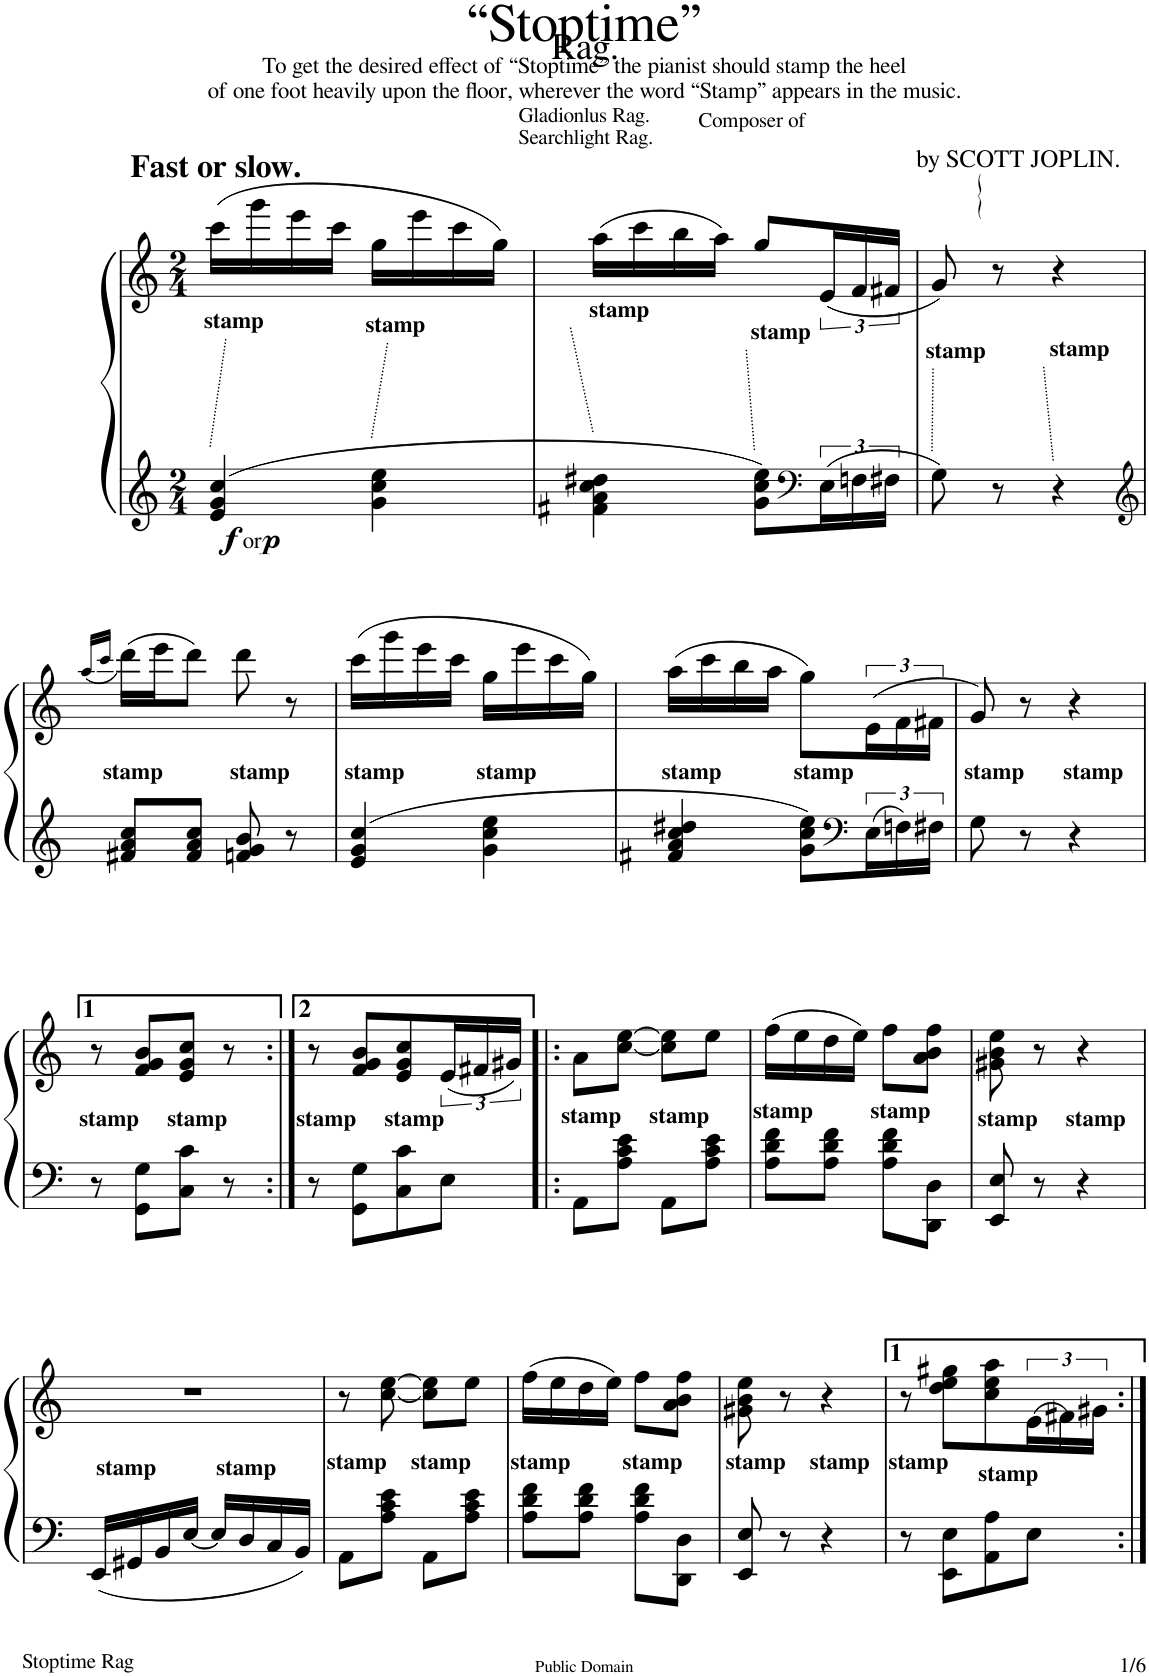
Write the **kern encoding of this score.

**kern	**kern	**dynam
*part1	*part1	*part1
*staff2	*staff1	*staff1/2
*I"Piano	*	*
*I'Pno	*	*
*clefG2	*clefG2	*
*k[]	*k[]	*
*M2/4	*M2/4	*
=1	=1	=1
!	!LO:TX:a:B:t=Fast or slow.	!
!LO:TX:a:B:t=stamp	!	!
!	!	!LO:DY:b=2
!	!	!LO:DY:n=1:b=2
!	!	!LO:DY:n=2:b=2
4e/ 4g/ 4cc/	(16ccc\LL	f other-dynamics p
.	16ggg\	.
.	16eee\	.
.	16ccc\JJ	.
!LO:TX:a:B:t=stamp	!	!
4g\ 4cc\ 4ee\	16gg\LL	.
.	16eee\	.
.	16ccc\	.
.	16gg\JJ)	.
=2	=2	=2
!LO:TX:a:B:t=stamp	!	!
4f#X\ 4a\ 4cc\ 4dd#X\	(16aa\LL	.
.	16ccc\	.
.	16bb\	.
.	16aa\JJ)	.
!LO:TX:a:B:t=stamp	!	!
8g\ 8cc\ 8ee\L	8gg/L	.
*clefF4	*	*
24E\L	(24e/L	.
24Fn\	24f/	.
24F#X\JJ	24f#X/JJ	.
=3	=3	=3
!LO:TX:a:B:t=stamp	!	!
8G\	8g/)	.
8r	8r	.
!LO:TX:a:B:t=stamp	!	!
4r	4r	.
!!LO:LB:g=z
=4	=4	=4
*clefG2	*	*
.	(16qaa/LL	.
.	16qccc/JJ	.
!LO:TX:a:B:t=stamp	!	!
8f#X/ 8a/ 8cc/L	(16ddd\LL)	.
.	16eee\J	.
8f#/ 8a/ 8cc/J	8ddd\J)	.
!LO:TX:a:B:t=stamp	!	!
8fn/ 8g/ 8b/	8ddd\	.
8r	8r	.
=5	=5	=5
!LO:TX:a:B:t=stamp	!	!
4e/ 4g/ 4cc/	(16ccc\LL	.
.	16ggg\	.
.	16eee\	.
.	16ccc\JJ	.
!LO:TX:a:B:t=stamp	!	!
4g\ 4cc\ 4ee\	16gg\LL	.
.	16eee\	.
.	16ccc\	.
.	16gg\JJ)	.
=6	=6	=6
!LO:TX:a:B:t=stamp	!	!
4f#X/ 4a/ 4cc/ 4dd#X/	(16aa\LL	.
.	16ccc\	.
.	16bb\	.
.	16aa\JJ	.
!LO:TX:a:B:t=stamp	!	!
8g\ 8cc\ 8ee\L	8gg\L)	.
*clefF4	*	*
24E\L	(24e\L	.
24Fn\	24f\	.
24F#X\JJ	24f#X\JJ	.
=7	=7	=7
!LO:TX:a:B:t=stamp	!	!
8G\	8g/)	.
8r	8r	.
!LO:TX:a:B:t=stamp	!	!
4r	4r	.
!!LO:LB:g=z
=8	=8	=8
!LO:TX:a:B:t=stamp	!	!
8r	8r	.
8GG\ 8G\L	8f/ 8g/ 8b/L	.
!LO:TX:a:B:t=stamp	!	!
8C\ 8c\J	8e/ 8g/ 8cc/J	.
8r	8r	.
=8:|!	=8:|!	=8:|!
!LO:TX:a:B:t=stamp	!	!
8r	8r	.
8GG\ 8G\L	8f/ 8g/ 8b/L	.
!LO:TX:a:B:t=stamp	!	!
8C\ 8c\	8e/ 8g/ 8cc/	.
8E\J	(24e/L	.
.	24f#X/	.
.	24g#X/JJ)	.
=9!|:	=9!|:	=9!|:
!LO:TX:a:B:t=stamp	!	!
8AA\L	8a\L	.
8A\ 8c\ 8e\J	[8cc\ [8ee\J	.
!LO:TX:a:B:t=stamp	!	!
8AA\L	8cc\] 8ee\]L	.
8A\ 8c\ 8e\J	8ee\J	.
=10	=10	=10
!LO:TX:a:B:t=stamp	!	!
8A\ 8d\ 8f\L	(16ff\LL	.
.	16ee\	.
8A\ 8d\ 8f\J	16dd\	.
.	16ee\JJ)	.
!LO:TX:a:B:t=stamp	!	!
8A\ 8d\ 8f\L	8ff\L	.
8DD\ 8D\J	8a\ 8b\ 8ff\J	.
=11	=11	=11
!LO:TX:a:B:t=stamp	!	!
8EE/ 8E/	8g#X\ 8b\ 8ee\	.
8r	8r	.
!LO:TX:a:B:t=stamp	!	!
4r	4r	.
!!LO:LB:g=z
=12	=12	=12
!LO:TX:a:B:t=stamp	!	!
16EE/LL	2r	.
16GG#X/	.	.
16BB/	.	.
[16E/JJ	.	.
!LO:TX:a:B:t=stamp	!	!
16E/LL]	.	.
16D/	.	.
16C/	.	.
16BB/JJ	.	.
=13	=13	=13
!LO:TX:a:B:t=stamp	!	!
8AA\L	8r	.
8A\ 8c\ 8e\J	[8cc\ [8ee\	.
!LO:TX:a:B:t=stamp	!	!
8AA\L	8cc\] 8ee\]L	.
8A\ 8c\ 8e\J	8ee\J	.
=14	=14	=14
!LO:TX:a:B:t=stamp	!	!
8A\ 8d\ 8f\L	(16ff\LL	.
.	16ee\	.
8A\ 8d\ 8f\J	16dd\	.
.	16ee\JJ)	.
!LO:TX:a:B:t=stamp	!	!
8A\ 8d\ 8f\L	8ff\L	.
8DD\ 8D\J	8a\ 8b\ 8ff\J	.
=15	=15	=15
!LO:TX:a:B:t=stamp	!	!
8EE/ 8E/	8g#X\ 8b\ 8ee\	.
8r	8r	.
!LO:TX:a:B:t=stamp	!	!
4r	4r	.
=16	=16	=16
!LO:TX:a:B:t=stamp	!	!
8r	8r	.
8EE\ 8E\L	8dd\ 8ee\ 8gg#X\L	.
!LO:TX:a:B:t=stamp	!	!
8AA\ 8A\	8cc\ 8ee\ 8aa\	.
8E\J	(24e\L	.
.	24f#X\)	.
.	24g#X\JJ	.
=:|!	=:|!	=:|!
*-	*-	*-
